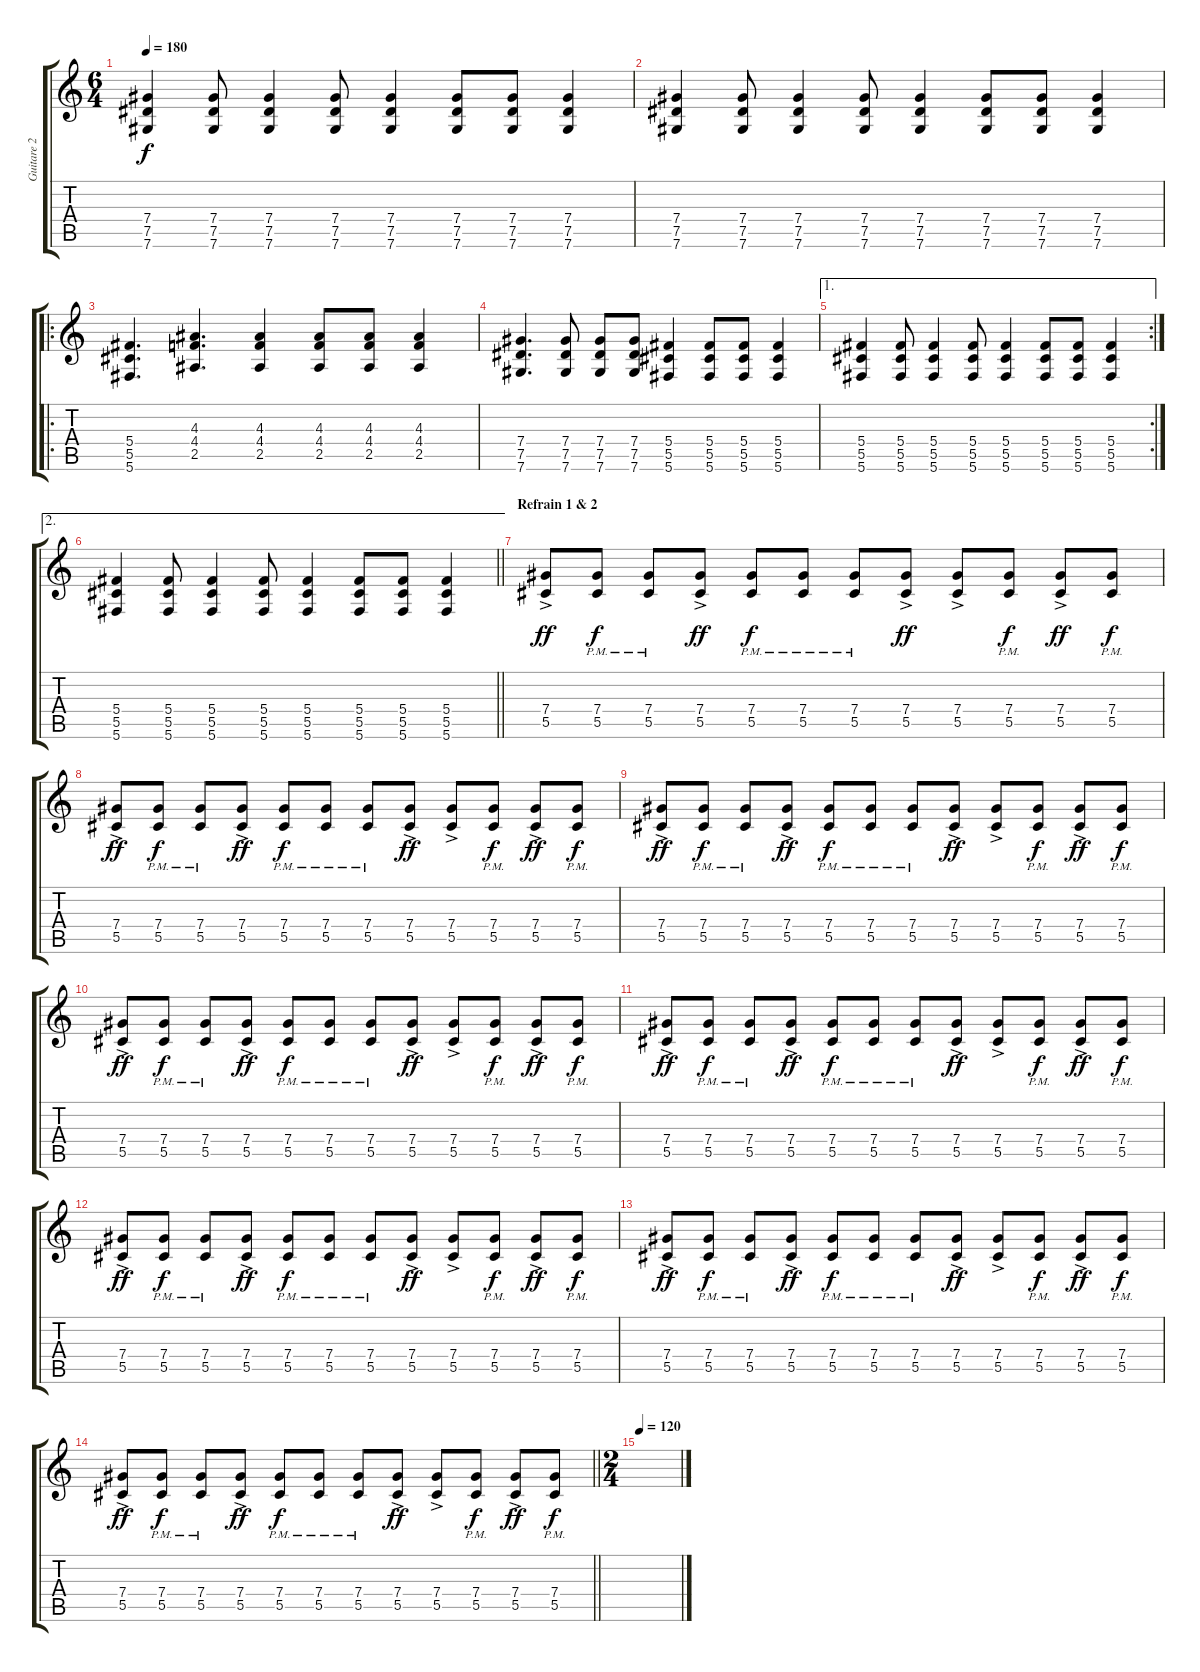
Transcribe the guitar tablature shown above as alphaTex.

\track ("Guitare 2" "Guitare 2") {instrument overdrivenguitar}
\staff {score tabs}
\tuning (Eb4 Bb3 Gb3 Db3 Ab2 Db2) {hide}
\ts (6 4)
\tempo 180
\clef g2
\ks c
(7.4 7.5 7.6).4{dy f} (7.4 7.5 7.6).8 (7.4 7.5 7.6).4 (7.4 7.5 7.6).8 (7.4 7.5 7.6).4 (7.4 7.5 7.6).8 (7.4 7.5 7.6).8 (7.4 7.5 7.6).4 |
(7.4 7.5 7.6).4 (7.4 7.5 7.6).8 (7.4 7.5 7.6).4 (7.4 7.5 7.6).8 (7.4 7.5 7.6).4 (7.4 7.5 7.6).8 (7.4 7.5 7.6).8 (7.4 7.5 7.6).4 |
\ro
(5.4 5.5 5.6).4{d} (4.3 4.4 2.5).4{d} (4.3 4.4 2.5).4 (4.3 4.4 2.5).8 (4.3 4.4 2.5).8 (4.3 4.4 2.5).4 |
(7.4 7.5 7.6).4{d} (7.4 7.5 7.6).8 (7.4 7.5 7.6).8 (7.4 7.5 7.6).8 (5.4 5.5 5.6).4 (5.4 5.5 5.6).8 (5.4 5.5 5.6).8 (5.4 5.5 5.6).4 |
\ae 1
\rc 2
(5.4 5.5 5.6).4 (5.4 5.5 5.6).8 (5.4 5.5 5.6).4 (5.4 5.5 5.6).8 (5.4 5.5 5.6).4 (5.4 5.5 5.6).8 (5.4 5.5 5.6).8 (5.4 5.5 5.6).4 |
\ae 2
\barLineRight lightlight
(5.4 5.5 5.6).4 (5.4 5.5 5.6).8 (5.4 5.5 5.6).4 (5.4 5.5 5.6).8 (5.4 5.5 5.6).4 (5.4 5.5 5.6).8 (5.4 5.5 5.6).8 (5.4 5.5 5.6).4 |
\section ("" "Refrain 1 & 2")
(7.4 5.5{ac}).8{dy ff} (7.4 5.5{pm}).8{dy f} (7.4 5.5{pm}).8 (7.4 5.5{ac}).8{dy ff} (7.4 5.5{pm}).8{dy f} (7.4 5.5{pm}).8 (7.4 5.5{pm}).8 (7.4 5.5{ac}).8{dy ff} (7.4 5.5{ac}).8 (7.4 5.5{pm}).8{dy f} (7.4 5.5{ac}).8{dy ff} (7.4 5.5{pm}).8{dy f} |
(7.4 5.5{ac}).8{dy ff} (7.4 5.5{pm}).8{dy f} (7.4 5.5{pm}).8 (7.4 5.5{ac}).8{dy ff} (7.4 5.5{pm}).8{dy f} (7.4 5.5{pm}).8 (7.4 5.5{pm}).8 (7.4 5.5{ac}).8{dy ff} (7.4 5.5{ac}).8 (7.4 5.5{pm}).8{dy f} (7.4 5.5{ac}).8{dy ff} (7.4 5.5{pm}).8{dy f} |
(7.4 5.5{ac}).8{dy ff} (7.4 5.5{pm}).8{dy f} (7.4 5.5{pm}).8 (7.4 5.5{ac}).8{dy ff} (7.4 5.5{pm}).8{dy f} (7.4 5.5{pm}).8 (7.4 5.5{pm}).8 (7.4 5.5{ac}).8{dy ff} (7.4 5.5{ac}).8 (7.4 5.5{pm}).8{dy f} (7.4 5.5{ac}).8{dy ff} (7.4 5.5{pm}).8{dy f} |
(7.4 5.5{ac}).8{dy ff} (7.4 5.5{pm}).8{dy f} (7.4 5.5{pm}).8 (7.4 5.5{ac}).8{dy ff} (7.4 5.5{pm}).8{dy f} (7.4 5.5{pm}).8 (7.4 5.5{pm}).8 (7.4 5.5{ac}).8{dy ff} (7.4 5.5{ac}).8 (7.4 5.5{pm}).8{dy f} (7.4 5.5{ac}).8{dy ff} (7.4 5.5{pm}).8{dy f} |
(7.4 5.5{ac}).8{dy ff} (7.4 5.5{pm}).8{dy f} (7.4 5.5{pm}).8 (7.4 5.5{ac}).8{dy ff} (7.4 5.5{pm}).8{dy f} (7.4 5.5{pm}).8 (7.4 5.5{pm}).8 (7.4 5.5{ac}).8{dy ff} (7.4 5.5{ac}).8 (7.4 5.5{pm}).8{dy f} (7.4 5.5{ac}).8{dy ff} (7.4 5.5{pm}).8{dy f} |
(7.4 5.5{ac}).8{dy ff} (7.4 5.5{pm}).8{dy f} (7.4 5.5{pm}).8 (7.4 5.5{ac}).8{dy ff} (7.4 5.5{pm}).8{dy f} (7.4 5.5{pm}).8 (7.4 5.5{pm}).8 (7.4 5.5{ac}).8{dy ff} (7.4 5.5{ac}).8 (7.4 5.5{pm}).8{dy f} (7.4 5.5{ac}).8{dy ff} (7.4 5.5{pm}).8{dy f} |
(7.4 5.5{ac}).8{dy ff} (7.4 5.5{pm}).8{dy f} (7.4 5.5{pm}).8 (7.4 5.5{ac}).8{dy ff} (7.4 5.5{pm}).8{dy f} (7.4 5.5{pm}).8 (7.4 5.5{pm}).8 (7.4 5.5{ac}).8{dy ff} (7.4 5.5{ac}).8 (7.4 5.5{pm}).8{dy f} (7.4 5.5{ac}).8{dy ff} (7.4 5.5{pm}).8{dy f} |
\barLineRight lightlight
(7.4 5.5{ac}).8{dy ff} (7.4 5.5{pm}).8{dy f} (7.4 5.5{pm}).8 (7.4 5.5{ac}).8{dy ff} (7.4 5.5{pm}).8{dy f} (7.4 5.5{pm}).8 (7.4 5.5{pm}).8 (7.4 5.5{ac}).8{dy ff} (7.4 5.5{ac}).8 (7.4 5.5{pm}).8{dy f} (7.4 5.5{ac}).8{dy ff} (7.4 5.5{pm}).8{dy f} |
\ts (2 4)
\tempo 120
